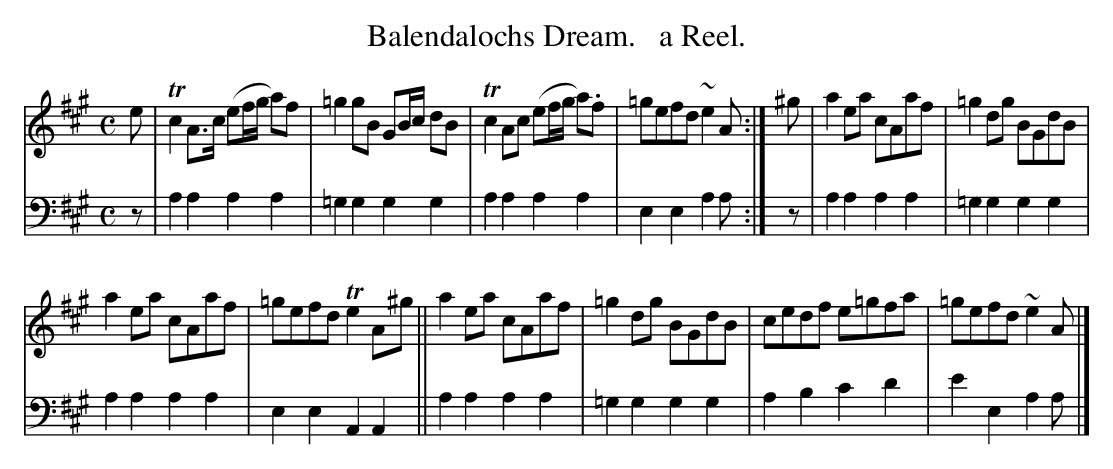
X:1
T: Balendalochs Dream.   a Reel.
M: C
L: 1/8
K: A
V: 1 staves=2
e |\
Tc2A>c (ef/g/ a)f | =g2gB GB/c/ dB | Tc2Ac (ef/g/ a).f | =gefd ~e2A :| ^g | a2ea cAaf | =g2dg BGdB |
a2ea cAaf | =gefd Te2A^g || a2ea cAaf | =g2dg BGdB | cedf e=gfa | =gefd ~e2A |]
V: 2 clef=bass middle=d
z |\
a2a2 a2a2 | =g2g2 g2g2 | a2a2 a2a2 | e2e2 a2a :| z | a2a2 a2a2 | =g2g2 g2g2 |
a2a2 a2a2 | e2e2 A2A2 || a2a2 a2a2 | =g2g2 g2g2 | a2b2 c'2d'2 | e'2e2 a2a |]
